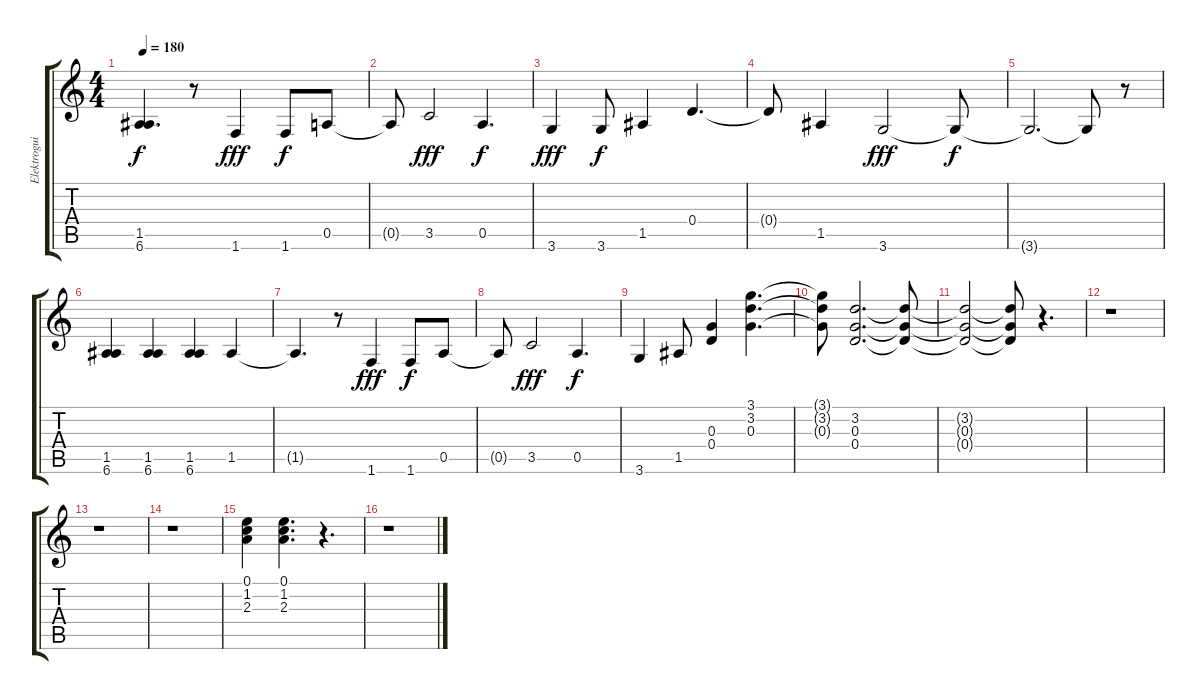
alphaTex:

\track ("Elektroguitar_1" "Elektrogui") {instrument electricguitarmuted}
\staff {score tabs}
\tuning (E4 B3 G3 D3 A2 E2) {hide}
\ts (4 4)
\tempo 180
\clef g2
\ks c
(1.5{t} 6.6{t}).4{d dy f} r.8 1.6.4{dy fff} 1.6.8{dy f} 0.5.8 |
0.5{t}.8 3.5.2{dy fff} 0.5.4{d dy f} |
3.6.4{dy fff} 3.6.8{dy f} 1.5.4 0.4.4{d} |
0.4{t}.8 1.5.4 3.6.2{dy fff} 3.6{t}.8{dy f} |
3.6{t}.2{d} 3.6{t}.8 r.8 |
(1.5 6.6).4 (1.5 6.6).4 (1.5 6.6).4 1.5.4 |
1.5{t}.4{d} r.8 1.6.4{dy fff} 1.6.8{dy f} 0.5.8 |
0.5{t}.8 3.5.2{dy fff} 0.5.4{d dy f} |
3.6.4 1.5.8 (0.3 0.4).4 (3.1 3.2 0.3).4{d} |
(3.1{t} 3.2{t} 0.3{t}).8 (3.2 0.3 0.4).2{d} (3.2{t} 0.3{t} 0.4{t}).8 |
(3.2{t} 0.3{t} 0.4{t}).2 (3.2{t} 0.3{t} 0.4{t}).8 r.4{d} |
r.1 |
r.1 |
r.1 |
(0.1 1.2 2.3).4 (0.1 1.2 2.3).4{d} r.4{d} |
r.1
